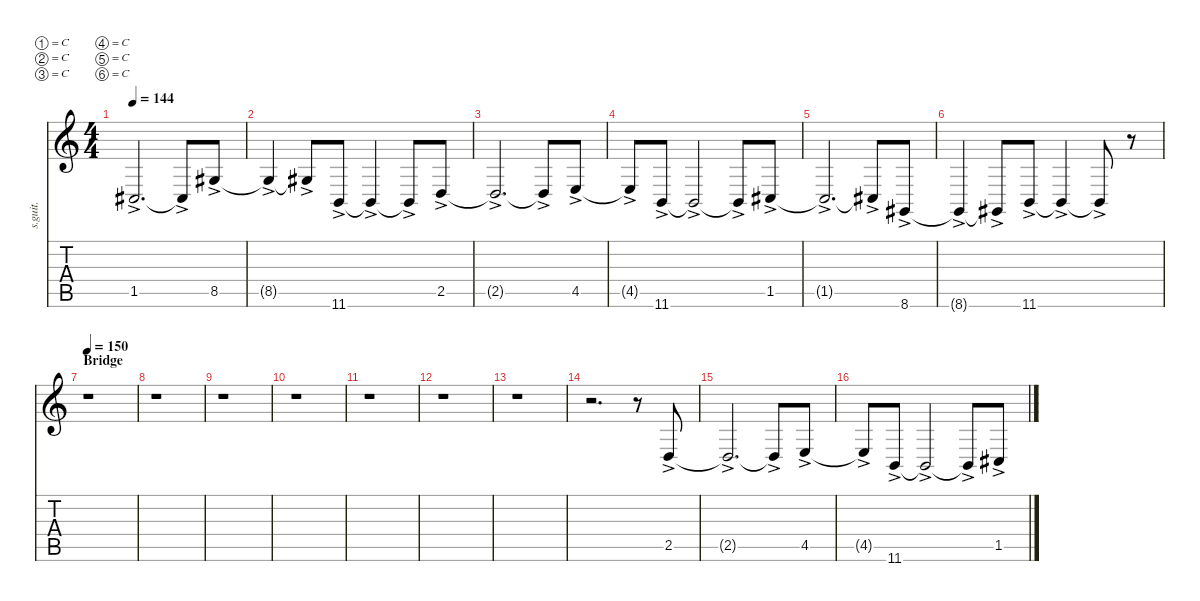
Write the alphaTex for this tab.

\defaultSystemsLayout 4
\hideDynamics
\bracketExtendMode nobrackets
\track ("Craig Jones" "s.guit.") {instrument acousticgrandpiano}
\staff {score tabs}
\tuning (C6 C5 C4 C3 C2 C1)
\displaytranspose 12
\ts (4 4)
\tempo 144
\clef g2
\ks c
1.5{ac t acc #}.2{d dy fff} 1.5{ac t acc #}.8 8.5{ac acc #}.8 |
8.5{ac t acc #}.4 8.5{ac t acc #}.8 11.6{ac}.8 11.6{ac t}.4 11.6{ac t}.8 2.5{ac}.8 |
2.5{ac t}.2{d} 2.5{ac t}.8 4.5{ac}.8 |
4.5{ac t}.8 11.6{ac}.8 11.6{ac t}.2 11.6{ac t}.8 1.5{ac acc #}.8 |
1.5{ac t acc #}.2{d} 1.5{ac t acc #}.8 8.6{ac acc #}.8 |
8.6{ac t acc #}.4 8.6{ac t acc #}.8 11.6{ac}.8 11.6{ac t}.4 11.6{ac t}.8 r.8 |
\section ("" "Bridge")
\tempo 150
r.1 |
r.1 |
r.1 |
r.1 |
r.1 |
r.1 |
r.1 |
r.2{d} r.8 2.5{ac}.8 |
2.5{ac t}.2{d} 2.5{ac t}.8 4.5{ac}.8 |
4.5{ac t}.8 11.6{ac}.8 11.6{ac t}.2 11.6{ac t}.8 1.5{ac acc #}.8
